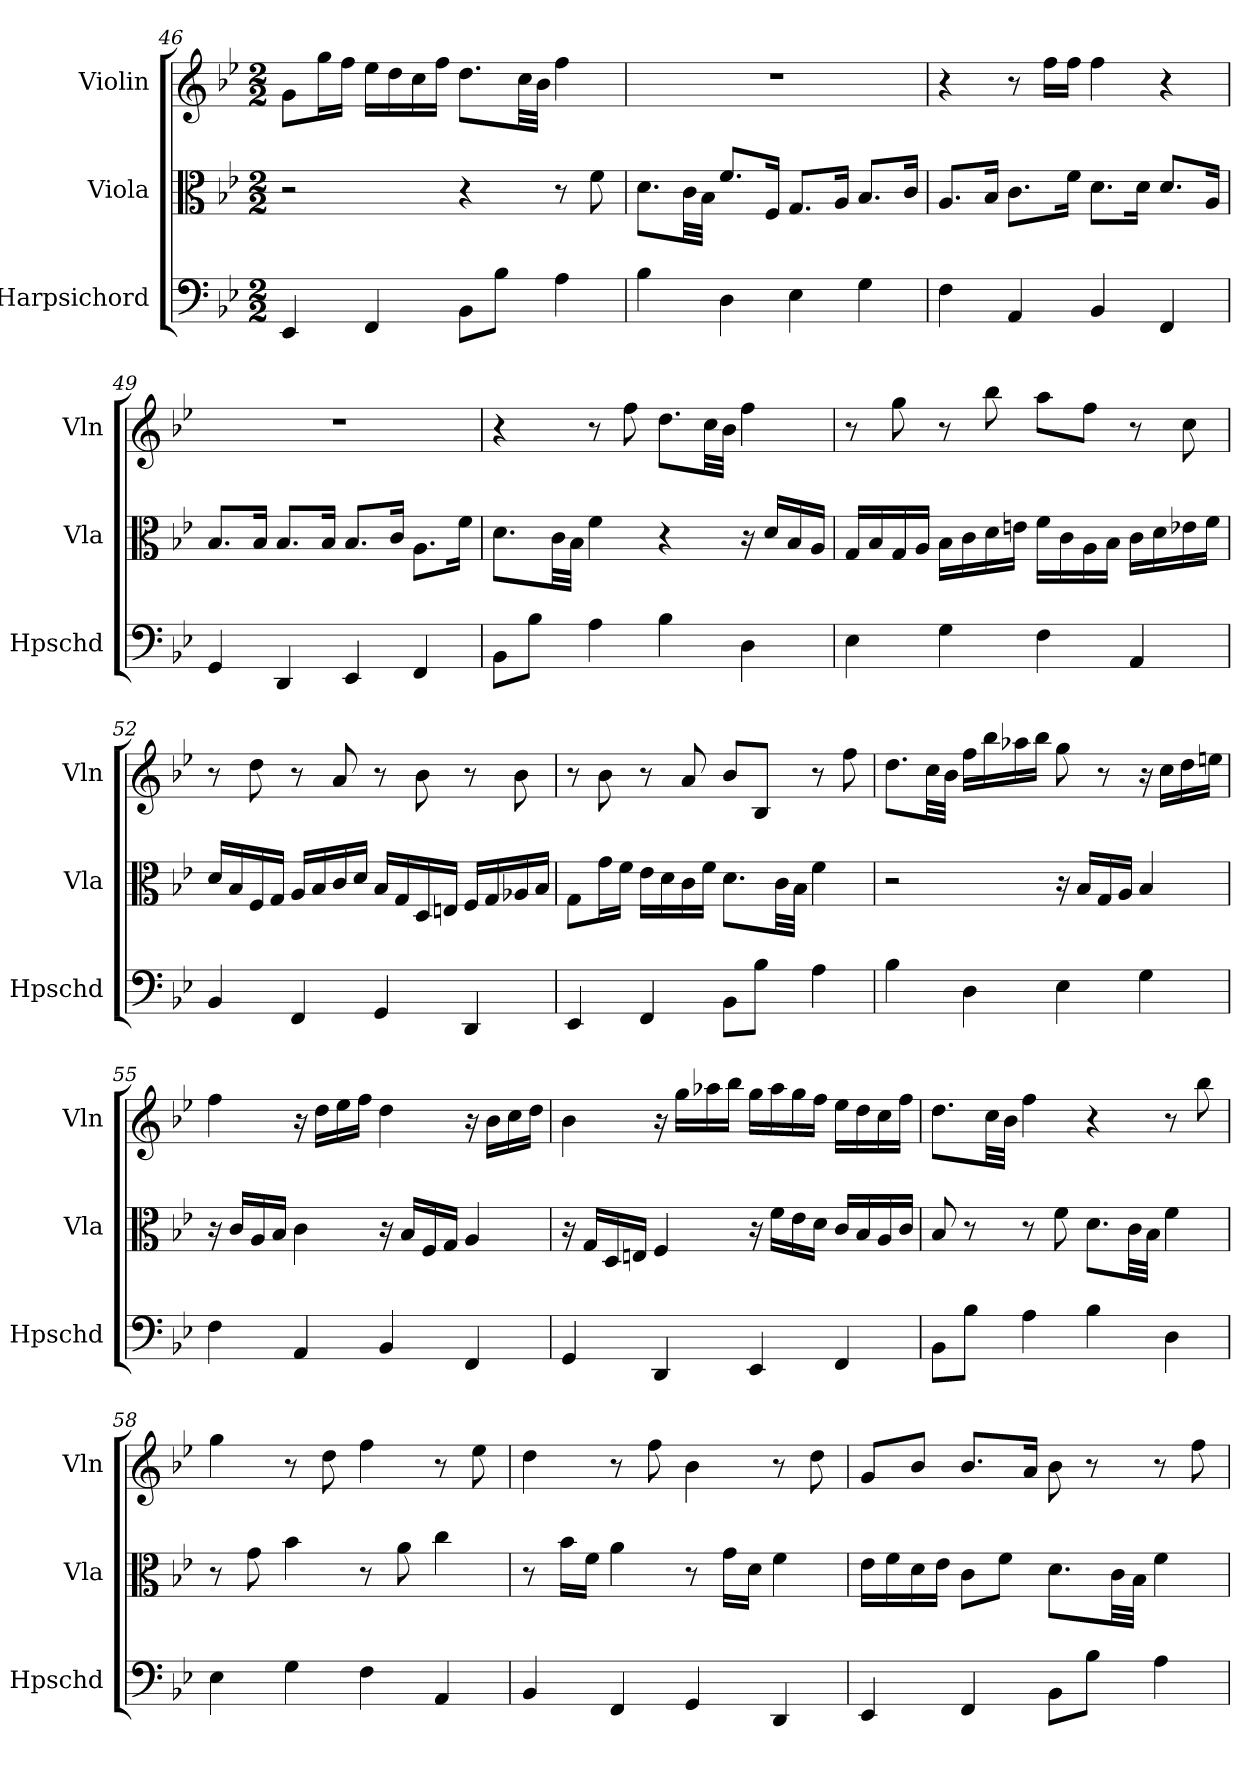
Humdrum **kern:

**kern	**kern	**kern
*part3	*part2	*part1
*staff3	*staff2	*staff1
*I"Harpsichord	*I"Viola	*I"Violin
*I'Hpschd	*I'Vla	*I'Vln
*clefF4	*clefC3	*clefG2
*k[b-e-]	*k[b-e-]	*k[b-e-]
*M2/2	*M2/2	*M2/2
=46	=46	=46
4EE-/	2r	8g\L
.	.	16gg\L
.	.	16ff\JJ
4FF/	.	16ee-\LL
.	.	16dd\
.	.	16cc\
.	.	16ff\JJ
8BB-\L	4r	8.dd\L
8B-\J	.	.
.	.	32cc\LL
.	.	32b-\JJJ
4A\	8r	4ff\
.	8f\	.
=47	=47	=47
4B-\	8.d\L	1r
.	32c\LL	.
.	32B-\JJJ	.
4D\	8.f/L	.
.	16F/Jk	.
4E-\	8.G/L	.
.	16A/Jk	.
4G\	8.B-/L	.
.	16c/Jk	.
=48	=48	=48
4F\	8.A/L	4r
.	16B-/Jk	.
4AA/	8.c\L	8r
.	.	16ff\LL
.	16f\Jk	16ff\JJ
4BB-/	8.d\L	4ff\
.	16d\Jk	.
4FF/	8.d/L	4r
.	16A/Jk	.
=49	=49	=49
4GG/	8.B-/L	1r
.	16B-/Jk	.
4DD/	8.B-/L	.
.	16B-/Jk	.
4EE-/	8.B-/L	.
.	16c/Jk	.
4FF/	8.A\L	.
.	16f\Jk	.
=50	=50	=50
8BB-\L	8.d\L	4r
8B-\J	.	.
.	32c\LL	.
.	32B-\JJJ	.
4A\	4f\	8r
.	.	8ff\
4B-\	4r	8.dd\L
.	.	32cc\LL
.	.	32b-\JJJ
4D\	16r	4ff\
.	16d/LL	.
.	16B-/	.
.	16A/JJ	.
=51	=51	=51
4E-\	16G/LL	8r
.	16B-/	.
.	16G/	8gg\
.	16A/JJ	.
4G\	16B-\LL	8r
.	16c\	.
.	16d\	8bb-\
.	16en\JJ	.
4F\	16f\LL	8aa\L
.	16c\	.
.	16A\	8ff\J
.	16B-\JJ	.
4AA/	16c\LL	8r
.	16d\	.
.	16e-X\	8cc\
.	16f\JJ	.
=52	=52	=52
4BB-/	16d/LL	8r
.	16B-/	.
.	16F/	8dd\
.	16G/JJ	.
4FF/	16A/LL	8r
.	16B-/	.
.	16c/	8a/
.	16d/JJ	.
4GG/	16B-/LL	8r
.	16G/	.
.	16D/	8b-\
.	16En/JJ	.
4DD/	16F/LL	8r
.	16G/	.
.	16A-X/	8b-\
.	16B-/JJ	.
=53	=53	=53
4EE-/	8G\L	8r
.	16g\L	8b-\
.	16f\JJ	.
4FF/	16e-\LL	8r
.	16d\	.
.	16c\	8a/
.	16f\JJ	.
8BB-\L	8.d\L	8b-/L
8B-\J	.	8B-/J
.	32c\LL	.
.	32B-\JJJ	.
4A\	4f\	8r
.	.	8ff\
=54	=54	=54
4B-\	2r	8.dd\L
.	.	32cc\LL
.	.	32b-\JJJ
4D\	.	16ff\LL
.	.	16bb-\
.	.	16aa-X\
.	.	16bb-\JJ
4E-\	16r	8gg\
.	16B-/LL	.
.	16G/	8r
.	16A/JJ	.
4G\	4B-/	16r
.	.	16cc\LL
.	.	16dd\
.	.	16een\JJ
=55	=55	=55
4F\	16r	4ff\
.	16c/LL	.
.	16A/	.
.	16B-/JJ	.
4AA/	4c\	16r
.	.	16dd\LL
.	.	16ee-\
.	.	16ff\JJ
4BB-/	16r	4dd\
.	16B-/LL	.
.	16F/	.
.	16G/JJ	.
4FF/	4A/	16r
.	.	16b-\LL
.	.	16cc\
.	.	16dd\JJ
=56	=56	=56
4GG/	16r	4b-\
.	16G/LL	.
.	16D/	.
.	16En/JJ	.
4DD/	4F/	16r
.	.	16gg\LL
.	.	16aa-X\
.	.	16bb-\JJ
4EE-/	16r	16gg\LL
.	16f\LL	16aa-\
.	16e-\	16gg\
.	16d\JJ	16ff\JJ
4FF/	16c/LL	16ee-\LL
.	16B-/	16dd\
.	16A/	16cc\
.	16c/JJ	16ff\JJ
=57	=57	=57
8BB-\L	8B-/	8.dd\L
8B-\J	8r	.
.	.	32cc\LL
.	.	32b-\JJJ
4A\	8r	4ff\
.	8f\	.
4B-\	8.d\L	4r
.	32c\LL	.
.	32B-\JJJ	.
4D\	4f\	8r
.	.	8bb-\
=58	=58	=58
4E-\	8r	4gg\
.	8g\	.
4G\	4b-\	8r
.	.	8dd\
4F\	8r	4ff\
.	8a\	.
4AA/	4cc\	8r
.	.	8ee-\
=59	=59	=59
4BB-/	8r	4dd\
.	16b-\LL	.
.	16f\JJ	.
4FF/	4a\	8r
.	.	8ff\
4GG/	8r	4b-\
.	16g\LL	.
.	16d\JJ	.
4DD/	4f\	8r
.	.	8dd\
=60	=60	=60
4EE-/	16e-\LL	8g/L
.	16f\	.
.	16d\	8b-/J
.	16e-\JJ	.
4FF/	8c\L	8.b-/L
.	8f\J	.
.	.	16a/Jk
8BB-\L	8.d\L	8b-\
8B-\J	.	8r
.	32c\LL	.
.	32B-\JJJ	.
4A\	4f\	8r
.	.	8ff\
=	=	=
*-	*-	*-
